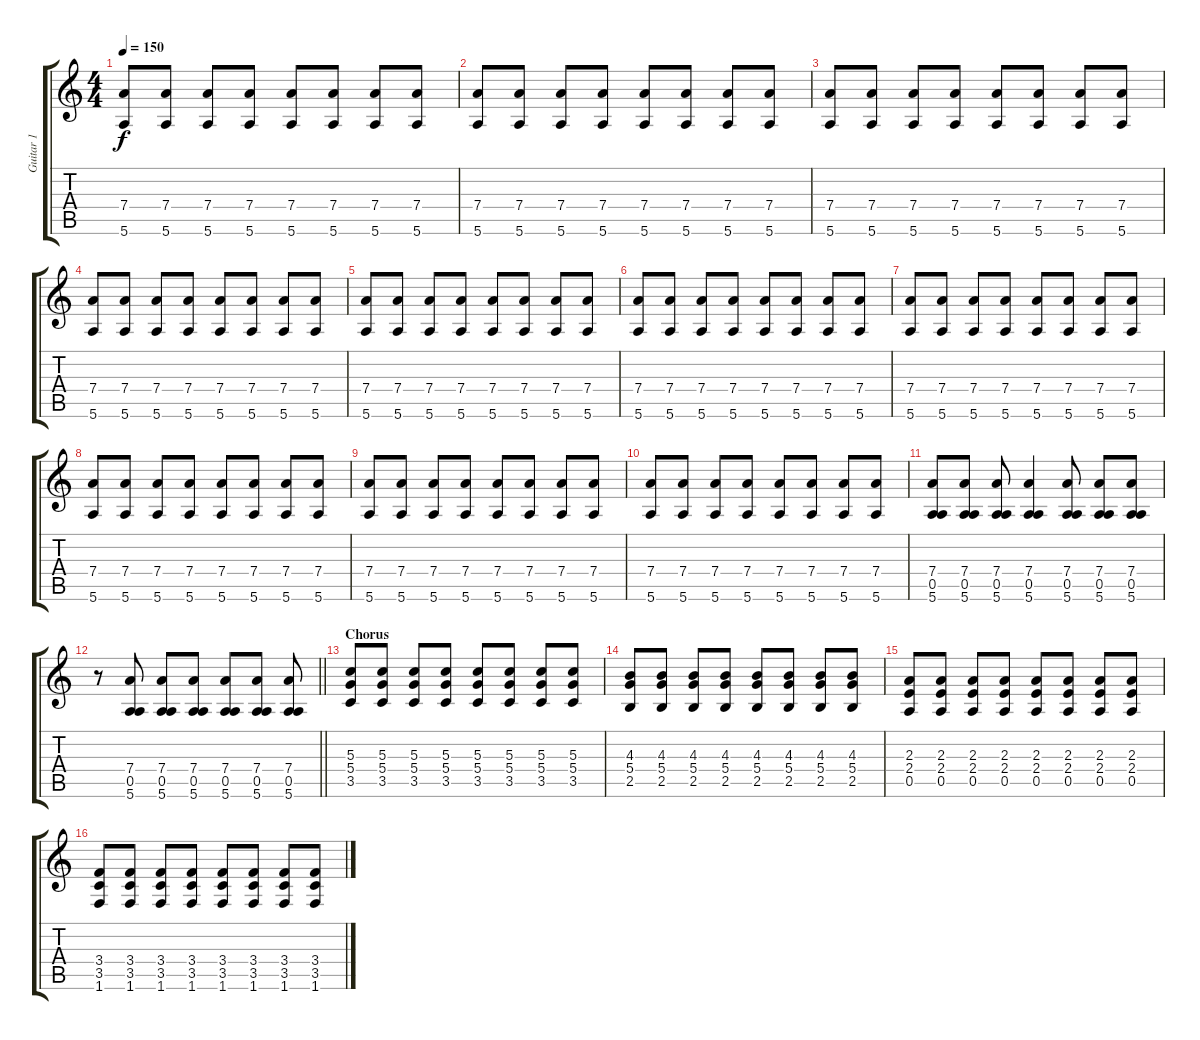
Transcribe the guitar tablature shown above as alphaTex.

\track ("Guitar 1" "Guitar 1") {instrument overdrivenguitar}
\staff {score tabs}
\tuning (E4 B3 G3 D3 A2 E2) {hide}
\ts (4 4)
\tempo 150
\clef g2
\ks c
(7.4 5.6).8{dy f} (7.4 5.6).8 (7.4 5.6).8 (7.4 5.6).8 (7.4 5.6).8 (7.4 5.6).8 (7.4 5.6).8 (7.4 5.6).8 |
(7.4 5.6).8 (7.4 5.6).8 (7.4 5.6).8 (7.4 5.6).8 (7.4 5.6).8 (7.4 5.6).8 (7.4 5.6).8 (7.4 5.6).8 |
(7.4 5.6).8 (7.4 5.6).8 (7.4 5.6).8 (7.4 5.6).8 (7.4 5.6).8 (7.4 5.6).8 (7.4 5.6).8 (7.4 5.6).8 |
(7.4 5.6).8 (7.4 5.6).8 (7.4 5.6).8 (7.4 5.6).8 (7.4 5.6).8 (7.4 5.6).8 (7.4 5.6).8 (7.4 5.6).8 |
(7.4 5.6).8 (7.4 5.6).8 (7.4 5.6).8 (7.4 5.6).8 (7.4 5.6).8 (7.4 5.6).8 (7.4 5.6).8 (7.4 5.6).8 |
(7.4 5.6).8 (7.4 5.6).8 (7.4 5.6).8 (7.4 5.6).8 (7.4 5.6).8 (7.4 5.6).8 (7.4 5.6).8 (7.4 5.6).8 |
(7.4 5.6).8 (7.4 5.6).8 (7.4 5.6).8 (7.4 5.6).8 (7.4 5.6).8 (7.4 5.6).8 (7.4 5.6).8 (7.4 5.6).8 |
(7.4 5.6).8 (7.4 5.6).8 (7.4 5.6).8 (7.4 5.6).8 (7.4 5.6).8 (7.4 5.6).8 (7.4 5.6).8 (7.4 5.6).8 |
(7.4 5.6).8 (7.4 5.6).8 (7.4 5.6).8 (7.4 5.6).8 (7.4 5.6).8 (7.4 5.6).8 (7.4 5.6).8 (7.4 5.6).8 |
(7.4 5.6).8 (7.4 5.6).8 (7.4 5.6).8 (7.4 5.6).8 (7.4 5.6).8 (7.4 5.6).8 (7.4 5.6).8 (7.4 5.6).8 |
(7.4 0.5 5.6).8 (7.4 0.5 5.6).8 (7.4 0.5 5.6).8 (7.4 0.5 5.6).4 (7.4 0.5 5.6).8 (7.4 0.5 5.6).8 (7.4 0.5 5.6).8 |
\barLineRight lightlight
r.8 (7.4 0.5 5.6).8 (7.4 0.5 5.6).8 (7.4 0.5 5.6).8 (7.4 0.5 5.6).8 (7.4 0.5 5.6).8 (7.4 0.5 5.6).8 |
\section ("" "Chorus")
(5.3 5.4 3.5).8 (5.3 5.4 3.5).8 (5.3 5.4 3.5).8 (5.3 5.4 3.5).8 (5.3 5.4 3.5).8 (5.3 5.4 3.5).8 (5.3 5.4 3.5).8 (5.3 5.4 3.5).8 |
(4.3 5.4 2.5).8 (4.3 5.4 2.5).8 (4.3 5.4 2.5).8 (4.3 5.4 2.5).8 (4.3 5.4 2.5).8 (4.3 5.4 2.5).8 (4.3 5.4 2.5).8 (4.3 5.4 2.5).8 |
(2.3 2.4 0.5).8 (2.3 2.4 0.5).8 (2.3 2.4 0.5).8 (2.3 2.4 0.5).8 (2.3 2.4 0.5).8 (2.3 2.4 0.5).8 (2.3 2.4 0.5).8 (2.3 2.4 0.5).8 |
(3.4 3.5 1.6).8 (3.4 3.5 1.6).8 (3.4 3.5 1.6).8 (3.4 3.5 1.6).8 (3.4 3.5 1.6).8 (3.4 3.5 1.6).8 (3.4 3.5 1.6).8 (3.4 3.5 1.6).8
